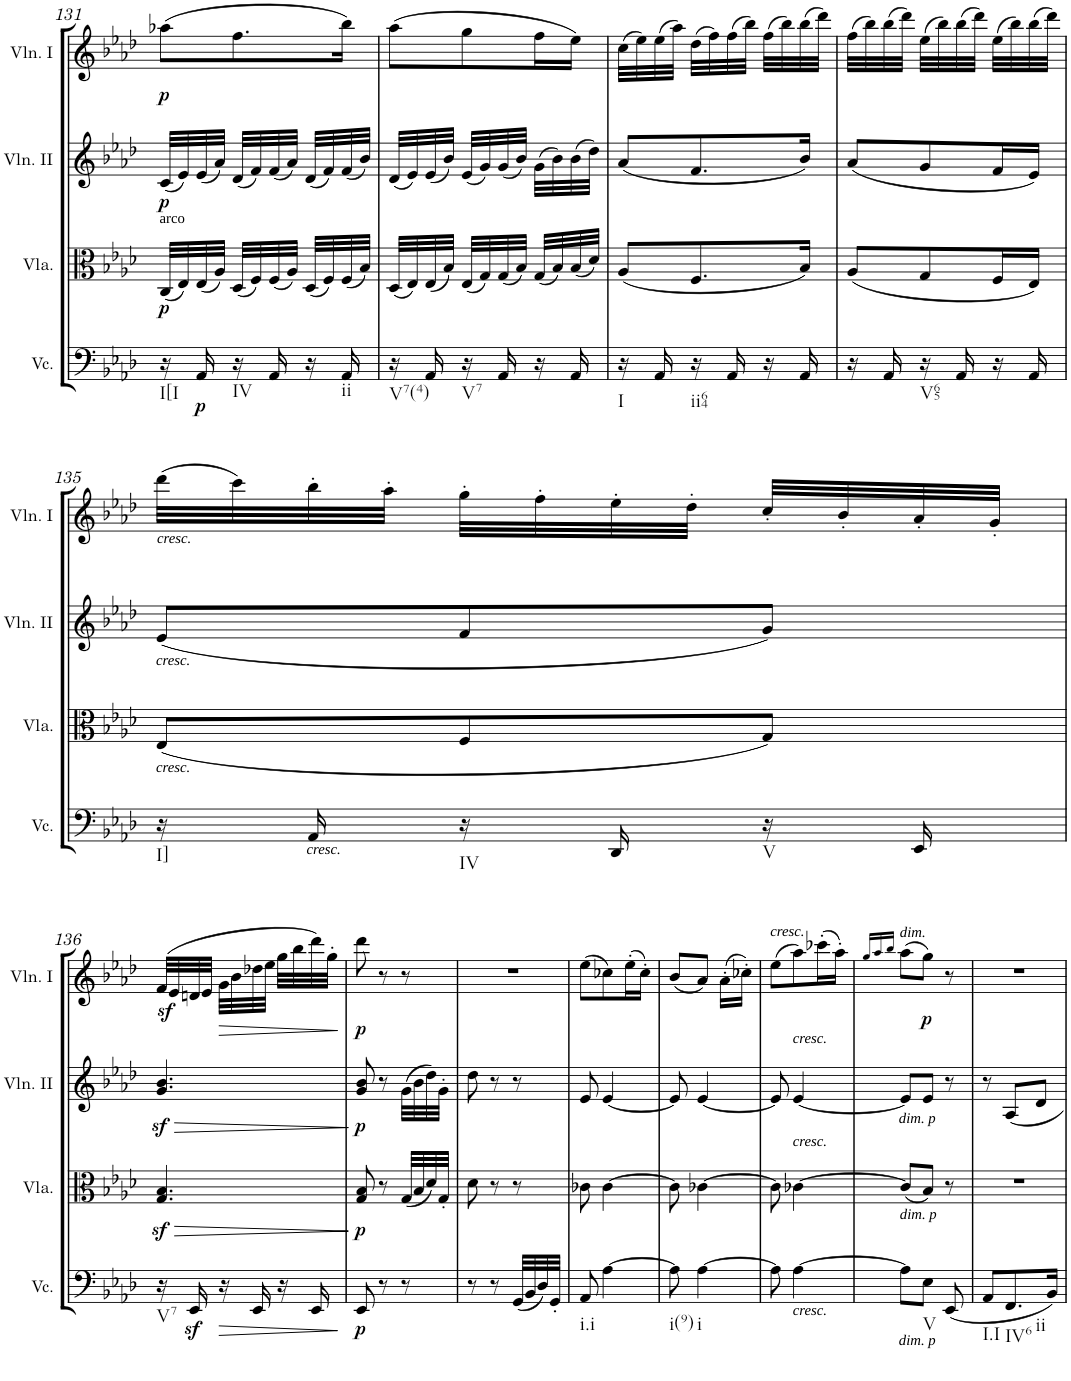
**kern	**dynam	**kern	**dynam	**kern	**dynam	**kern	**dynam
*part4	*part4	*part3	*part3	*part2	*part2	*part1	*part1
*staff4	*staff4	*staff3	*staff3	*staff2	*staff2	*staff1	*staff1
*I"Violoncello	*	*I"Viola	*	*I"Violin II	*	*I"Violin I	*
*I'Vc.	*	*I'Vla.	*	*I'Vln. II	*	*I'Vln. I	*
!!LO:PB:g=z
*clefF4	*	*clefC3	*	*clefG2	*	*clefG2	*
*k[b-e-a-d-]	*	*k[b-e-a-d-]	*	*k[b-e-a-d-]	*	*k[b-e-a-d-]	*
*A-:	*	*A-:	*	*A-:	*	*A-:	*
*M3/8	*	*M3/8	*	*M3/8	*	*M3/8	*
=131	=131	=131	=131	=131	=131	=131	=131
!	!	!LO:TX:a:t=arco	!	!	!	!	!
!LO:TX:b:t=I[I	!	!	!	!	!	!	!
!	!	!	!LO:DY:b	!	!LO:DY:b	!	!LO:DY:b
16r	.	(32C/LLL	p	(32c/LLL	p	(8aa-X\L	p
.	.	32E-/)	.	32e-/)	.	.	.
!	!LO:DY:b	!	!	!	!	!	!
16AA-/	p	(32E-/	.	(32e-/	.	.	.
.	.	32A-/JJJ)	.	32a-/JJJ)	.	.	.
!LO:TX:b:t=IV	!	!	!	!	!	!	!
16r	.	(32D-/LLL	.	(32d-/LLL	.	8.ff\	.
.	.	32F/)	.	32f/)	.	.	.
16AA-/	.	(32F/	.	(32f/	.	.	.
.	.	32A-/JJJ)	.	32a-/JJJ)	.	.	.
16r	.	(32D-/LLL	.	(32d-/LLL	.	.	.
.	.	32F/)	.	32f/)	.	.	.
!LO:TX:b:t=ii	!	!	!	!	!	!	!
16AA-/	.	(32F/	.	(32f/	.	16bb-\Jk)	.
.	.	32B-/JJJ)	.	32b-/JJJ)	.	.	.
=132	=132	=132	=132	=132	=132	=132	=132
!LO:TX:b:t=V7(4)	!	!	!	!	!	!	!
16r	.	(32D-/LLL	.	(32d-/LLL	.	(8aa-\L	.
.	.	32E-/)	.	32e-/)	.	.	.
16AA-/	.	(32E-/	.	(32e-/	.	.	.
.	.	32B-/JJJ)	.	32b-/JJJ)	.	.	.
!LO:TX:b:t=V7	!	!	!	!	!	!	!
16r	.	(32E-/LLL	.	(32e-/LLL	.	8gg\	.
.	.	32G/)	.	32g/)	.	.	.
16AA-/	.	(32G/	.	(32g/	.	.	.
.	.	32B-/JJJ)	.	32b-/JJJ)	.	.	.
16r	.	(32G/LLL	.	(32g\LLL	.	16ff\L	.
.	.	32B-/)	.	32b-\)	.	.	.
16AA-/	.	(32B-/	.	(32b-\	.	16ee-\JJ)	.
.	.	32d-/JJJ)	.	32dd-\JJJ)	.	.	.
=133	=133	=133	=133	=133	=133	=133	=133
!LO:TX:b:t=I	!	!	!	!	!	!	!
16r	.	(8A-/L	.	(8a-/L	.	(32cc\LLL	.
.	.	.	.	.	.	32ee-\)	.
16AA-/	.	.	.	.	.	(32ee-\	.
.	.	.	.	.	.	32aa-\JJJ)	.
!LO:TX:b:t=ii64	!	!	!	!	!	!	!
16r	.	8.F/	.	8.f/	.	(32dd-\LLL	.
.	.	.	.	.	.	32ff\)	.
16AA-/	.	.	.	.	.	(32ff\	.
.	.	.	.	.	.	32bb-\JJJ)	.
16r	.	.	.	.	.	(32ff\LLL	.
.	.	.	.	.	.	32bb-\)	.
16AA-/	.	16B-/Jk)	.	16b-/Jk)	.	(32bb-\	.
.	.	.	.	.	.	32ddd-\JJJ)	.
=134	=134	=134	=134	=134	=134	=134	=134
16r	.	(8A-/L	.	(8a-/L	.	(32ff\LLL	.
.	.	.	.	.	.	32bb-\)	.
16AA-/	.	.	.	.	.	(32bb-\	.
.	.	.	.	.	.	32ddd-\JJJ)	.
!LO:TX:b:t=V65	!	!	!	!	!	!	!
16r	.	8G/	.	8g/	.	(32ee-\LLL	.
.	.	.	.	.	.	32bb-\)	.
16AA-/	.	.	.	.	.	(32bb-\	.
.	.	.	.	.	.	32ddd-\JJJ)	.
16r	.	16F/L	.	16f/L	.	(32ee-\LLL	.
.	.	.	.	.	.	32bb-\)	.
16AA-/	.	16E-/JJ)	.	16e-/JJ)	.	(32bb-\	.
.	.	.	.	.	.	32ddd-\JJJ)	.
!!LO:LB:g=z
=135	=135	=135	=135	=135	=135	=135	=135
!	!	!	!	!	!	!LO:TX:b:i:t=cresc.	!
!	!	!	!	!LO:TX:b:i:t=cresc.	!	!	!
!	!	!LO:TX:b:i:t=cresc.	!	!	!	!	!
!LO:TX:b:t=I]	!	!	!	!	!	!	!
16r	.	(8E-/L	.	(8e-/L	.	(32ddd-\LLL	.
.	.	.	.	.	.	32ccc\)	.
!LO:TX:b:i:t=cresc.	!	!	!	!	!	!	!
16AA-/	.	.	.	.	.	32bb-'\	.
.	.	.	.	.	.	32aa-'\JJJ	.
!LO:TX:b:t=IV	!	!	!	!	!	!	!
16r	.	8F/	.	8f/	.	32gg'\LLL	.
.	.	.	.	.	.	32ff'\	.
16DD-/	.	.	.	.	.	32ee-'\	.
.	.	.	.	.	.	32dd-'\JJJ	.
!LO:TX:b:t=V	!	!	!	!	!	!	!
16r	.	8G/J)	.	8g/J)	.	32cc'/LLL	.
.	.	.	.	.	.	32b-'/	.
16EE-/	.	.	.	.	.	32a-'/	.
.	.	.	.	.	.	32g'/JJJ	.
!!LO:LB:g=z
=136	=136	=136	=136	=136	=136	=136	=136
!LO:TX:b:t=V7	!	!	!	!	!	!	!
!	!	!	!LO:HP:b	!	!LO:HP:b	!	!
16r	.	4.G/z< 4.B-/z<	>	4.g/z< 4.b-/z<	>	(32fz</LLL	.
.	.	.	.	.	.	32e-/	.
16EE-z</	.	.	.	.	.	32dn/	.
.	.	.	.	.	.	32e-/JJJ	.
!	!LO:HP:b	!	!	!	!	!	!LO:HP:b
16r	>	.	.	.	.	32g\LLL	>
.	.	.	.	.	.	32b-\	.
16EE-/	.	.	.	.	.	32dd-X\	.
.	.	.	.	.	.	32ee-\JJJ	.
16r	.	.	.	.	.	32gg\LLL	.
.	.	.	.	.	.	32bb-\	.
16EE-/	.	.	.	.	.	32ddd-\)	.
.	.	.	.	.	.	32gg'\JJJ	.
.	]	.	]	.	]	.	]
=137	=137	=137	=137	=137	=137	=137	=137
!	!LO:DY:b	!	!LO:DY:b	!	!LO:DY:b	!	!LO:DY:b
8EE-/	p	8G/ 8B-/	p	8g/ 8b-/	p	8ddd-\	p
8r	.	8r	.	8r	.	8r	.
8r	.	(32G/LLL	.	(32g\LLL	.	8r	.
.	.	32B-/	.	32b-\	.	.	.
.	.	32d-/)	.	32dd-\)	.	.	.
.	.	32G'/JJJ	.	32g'\JJJ	.	.	.
=138	=138	=138	=138	=138	=138	=138	=138
8r	.	8d-\	.	8dd-\	.	4.r	.
8r	.	8r	.	8r	.	.	.
(32GG/LLL	.	8r	.	8r	.	.	.
32BB-/	.	.	.	.	.	.	.
32D-/)	.	.	.	.	.	.	.
32GG'/JJJ	.	.	.	.	.	.	.
=139	=139	=139	=139	=139	=139	=139	=139
!LO:TX:b:t=i.i	!	!	!	!	!	!	!
8AA-/	.	8c-X\	.	8e-/	.	(8ee-\L	.
[4A-\	.	[4c-\	.	[4e-/	.	8cc-X\)	.
.	.	.	.	.	.	(16ee-'\L	.
.	.	.	.	.	.	16cc-'\JJ)	.
=140	=140	=140	=140	=140	=140	=140	=140
!LO:TX:b:t=i(9)	!	!	!	!	!	!	!
8A-\]	.	8c-\]	.	8e-/]	.	(8b-/L	.
!LO:TX:b:t=i	!	!	!	!	!	!	!
[4A-\	.	[4c-X\	.	[4e-/	.	8a-/J)	.
.	.	.	.	.	.	(16a-'\LL	.
.	.	.	.	.	.	16cc-X'\JJ)	.
=141	=141	=141	=141	=141	=141	=141	=141
!	!	!	!	!	!	!LO:TX:a:i:t=cresc.	!
8A-\]	.	8c-\]	.	8e-/]	.	(8ee-\L	.
!	!	!	!	!LO:TX:a:i:t=cresc.	!	!	!
!	!	!LO:TX:a:i:t=cresc.	!	!	!	!	!
!LO:TX:b:i:t=cresc.	!	!	!	!	!	!	!
[4A-\	.	[4c-X\	.	[4e-/	.	8aa-\)	.
.	.	.	.	.	.	(16ccc-X'\L	.
.	.	.	.	.	.	16aa-'\JJ)	.
=142	=142	=142	=142	=142	=142	=142	=142
.	.	.	.	.	.	16qgg/LL	.
.	.	.	.	.	.	16qaa-/	.
.	.	.	.	.	.	16qbb-/JJ	.
!	!	!	!	!	!	!LO:TX:a:i:t=dim.	!
!	!	!	!	!LO:TX:b:i:t=dim. p	!	!	!
!	!	!LO:TX:b:i:t=dim. p	!	!	!	!	!
!LO:TX:b:i:t=dim. p	!	!	!	!	!	!	!
8A-\L]	.	(8c-/L]	.	8e-/L]	.	(8aa-\L	.
!LO:TX:b:t=V	!	!	!	!	!	!	!
!	!	!	!	!	!	!	!LO:DY:b
8E-\J	.	8B-/J)	.	8e-/J	.	8gg\J)	p
(8EE-/	.	8r	.	8r	.	8r	.
=143	=143	=143	=143	=143	=143	=143	=143
!LO:TX:b:t=I.I	!	!	!	!	!	!	!
8AA-/L	.	4.r	.	8r	.	4.r	.
!LO:TX:b:t=IV6	!	!	!	!	!	!	!
!LO:TX:b:t=ii	!	!	!	!	!	!	!
8.FF/	.	.	.	8A-/L	.	.	.
.	.	.	.	8d-/J	.	.	.
16BB-/Jk)	.	.	.	.	.	.	.
=	=	=	=	=	=	=	=
*-	*-	*-	*-	*-	*-	*-	*-
